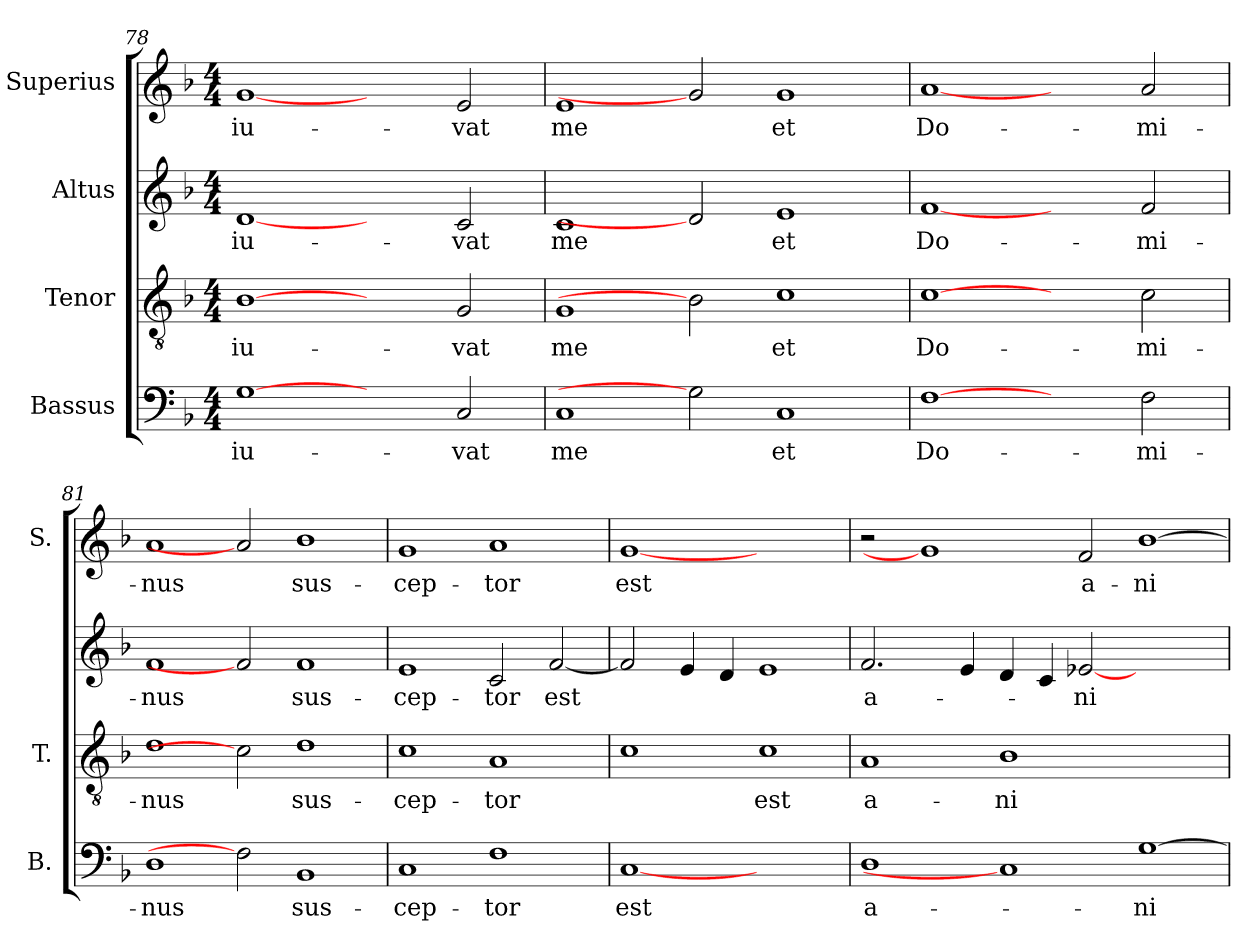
**kern	**text	**kern	**text	**kern	**text	**kern	**text
*part4	*part4	*part3	*part3	*part2	*part2	*part1	*part1
*staff4	*staff4	*staff3	*staff3	*staff2	*staff2	*staff1	*staff1
*I"Bassus	*	*I"Tenor	*	*I"Altus	*	*I"Superius	*
*I'B.	*	*I'T.	*	*	*	*I'S.	*
*clefF4	*	*clefGv2	*	*clefG2	*	*clefG2	*
*	*	*ITrd7c12	*	*	*	*	*
*k[b-]	*	*k[b-]	*	*k[b-]	*	*k[b-]	*
*F:	*	*F:	*	*F:	*	*F:	*
*M4/4	*	*M4/4	*	*M4/4	*	*M4/4	*
=78	=78	=78	=78	=78	=78	=78	=78
!	!LO:LY:b:color=#000000	!	!	!	!	!	!
!	!	!	!LO:LY:b:color=#000000	!	!	!	!
!	!	!	!	!	!LO:LY:b:color=#000000	!	!
!	!	!	!	!	!	!	!LO:LY:b:color=#000000
[1Gi	-iu-	[1BB-i	-iu-	[1di	-iu-	[1gi	-iu-
2ryy	.	2ryy	.	2ryy	.	2ryy	.
!	!LO:LY:b:color=#000000	!	!	!	!	!	!
!	!	!	!LO:LY:b:color=#000000	!	!	!	!
!	!	!	!	!	!LO:LY:b:color=#000000	!	!
!	!	!	!	!	!	!	!LO:LY:b:color=#000000
2Ci/	-vat	2GGi/	-vat	2ci/	-vat	2ei/	-vat
=79	=79	=79	=79	=79	=79	=79	=79
!	!LO:LY:b:color=#000000	!	!	!	!	!	!
!	!	!	!LO:LY:b:color=#000000	!	!	!	!
!	!	!	!	!	!LO:LY:b:color=#000000	!	!
!	!	!	!	!	!	!	!LO:LY:b:color=#000000
1Ci	me	1GGi	me	1ci	me	1ei	me
2Gi]	.	2BB-i]	.	2di]	.	2gi]	.
!	!LO:LY:b:color=#000000	!	!	!	!	!	!
!	!	!	!LO:LY:b:color=#000000	!	!	!	!
!	!	!	!	!	!LO:LY:b:color=#000000	!	!
!	!	!	!	!	!	!	!LO:LY:b:color=#000000
1Ci	et	1Ci	et	1ei	et	1gi	et
=80	=80	=80	=80	=80	=80	=80	=80
!	!LO:LY:b:color=#000000	!	!	!	!	!	!
!	!	!	!LO:LY:b:color=#000000	!	!	!	!
!	!	!	!	!	!LO:LY:b:color=#000000	!	!
!	!	!	!	!	!	!	!LO:LY:b:color=#000000
[1Fi	Do-	[1Ci	Do-	[1fi	Do-	[1ai	Do-
2ryy	.	2ryy	.	2ryy	.	2ryy	.
!	!LO:LY:b:color=#000000	!	!	!	!	!	!
!	!	!	!LO:LY:b:color=#000000	!	!	!	!
!	!	!	!	!	!LO:LY:b:color=#000000	!	!
!	!	!	!	!	!	!	!LO:LY:b:color=#000000
2Fi\	-mi-	2Ci\	-mi-	2fi/	-mi-	2ai/	-mi-
!!LO:LB:g=z
=81	=81	=81	=81	=81	=81	=81	=81
!	!LO:LY:b:color=#000000	!	!	!	!	!	!
!	!	!	!LO:LY:b:color=#000000	!	!	!	!
!	!	!	!	!	!LO:LY:b:color=#000000	!	!
!	!	!	!	!	!	!	!LO:LY:b:color=#000000
1Di	-nus	1Di	-nus	1fi	-nus	1ai	-nus
2Fi]	.	2Ci]	.	2fi]	.	2ai]	.
!	!LO:LY:b:color=#000000	!	!	!	!	!	!
!	!	!	!LO:LY:b:color=#000000	!	!	!	!
!	!	!	!	!	!LO:LY:b:color=#000000	!	!
!	!	!	!	!	!	!	!LO:LY:b:color=#000000
1BB-i	sus-	1Di	sus-	1fi	sus-	1b-i	sus-
=82	=82	=82	=82	=82	=82	=82	=82
!	!LO:LY:b:color=#000000	!	!	!	!	!	!
!	!	!	!LO:LY:b:color=#000000	!	!	!	!
!	!	!	!	!	!LO:LY:b:color=#000000	!	!
!	!	!	!	!	!	!	!LO:LY:b:color=#000000
1Ci	-cep-	1Ci	-cep-	1ei	-cep-	1gi	-cep-
!	!LO:LY:b:color=#000000	!	!	!	!	!	!
!	!	!	!LO:LY:b:color=#000000	!	!	!	!
!	!	!	!	!	!LO:LY:b:color=#000000	!	!
!	!	!	!	!	!	!	!LO:LY:b:color=#000000
1Fi	-tor	1AAi	-tor	2ci/	-tor	1ai	-tor
!	!	!	!	!	!LO:LY:b:color=#000000	!	!
.	.	.	.	[<2fi/	est	.	.
=83	=83	=83	=83	=83	=83	=83	=83
!	!LO:LY:b:color=#000000	!	!	!	!	!	!
!	!	!	!	!	!	!	!LO:LY:b:color=#000000
[1Ci	est	1Ci	.	2fi/]	.	[1gi	est
.	.	.	.	4ei/	.	.	.
.	.	.	.	4di/	.	.	.
!	!	!	!LO:LY:b:color=#000000	!	!	!	!
1ryy	.	1Ci	est	1ei	.	1ryy	.
=84	=84	=84	=84	=84	=84	=84	=84
!	!LO:LY:b:color=#000000	!	!	!	!	!	!
!	!	!	!LO:LY:b:color=#000000	!	!	!	!
!	!	!	!	!	!LO:LY:b:color=#000000	!	!
1Di	a-	1AAi	a-	2.fi/	a-	2r	.
.	.	.	.	.	.	1gi]	.
.	.	.	.	4ei/	.	.	.
!	!	!	!LO:LY:b:color=#000000	!	!	!	!
1Ci]	.	1BB-i	-ni-	4di/	.	.	.
.	.	.	.	4ci/	.	.	.
!	!	!	!	!	!LO:LY:b:color=#000000	!	!
!	!	!	!	!	!	!	!LO:LY:b:color=#000000
.	.	.	.	[<2e-Xi/	-ni-	2fi/	a-
!	!LO:LY:b:color=#000000	!	!	!	!	!	!
!	!	!	!	!	!	!	!LO:LY:b:color=#000000
[>1Gi	-ni-	1ryy	.	1ryy	.	[>1b-i	-ni-
=	=	=	=	=	=	=	=
*-	*-	*-	*-	*-	*-	*-	*-
